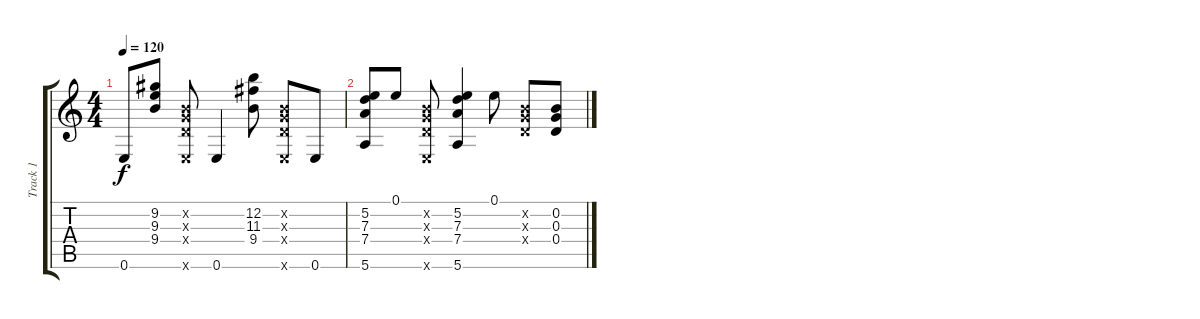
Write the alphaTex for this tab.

\track ("Track 1" "Track 1") {instrument acousticguitarnylon}
\staff {score tabs}
\tuning (E4 B3 G3 D3 A2 E2) {hide}
\ts (4 4)
\tempo 120
\clef g2
\ks c
0.6.8{dy f} (9.2 9.3 9.4).8 (0.2{x} 0.3{x} 0.4{x} 0.6{x}).8 0.6.4 (12.2 11.3 9.4).8 (0.2{x} 0.3{x} 0.4{x} 0.6{x}).8 0.6.8 |
(5.2 7.3 7.4 5.6).8 0.1.8 (0.2{x} 0.3{x} 0.4{x} 0.6{x}).8 (5.2 7.3 7.4 5.6).4 0.1.8 (0.2{x} 0.3{x} 0.4{x}).8 (0.2 0.3 0.4).8
